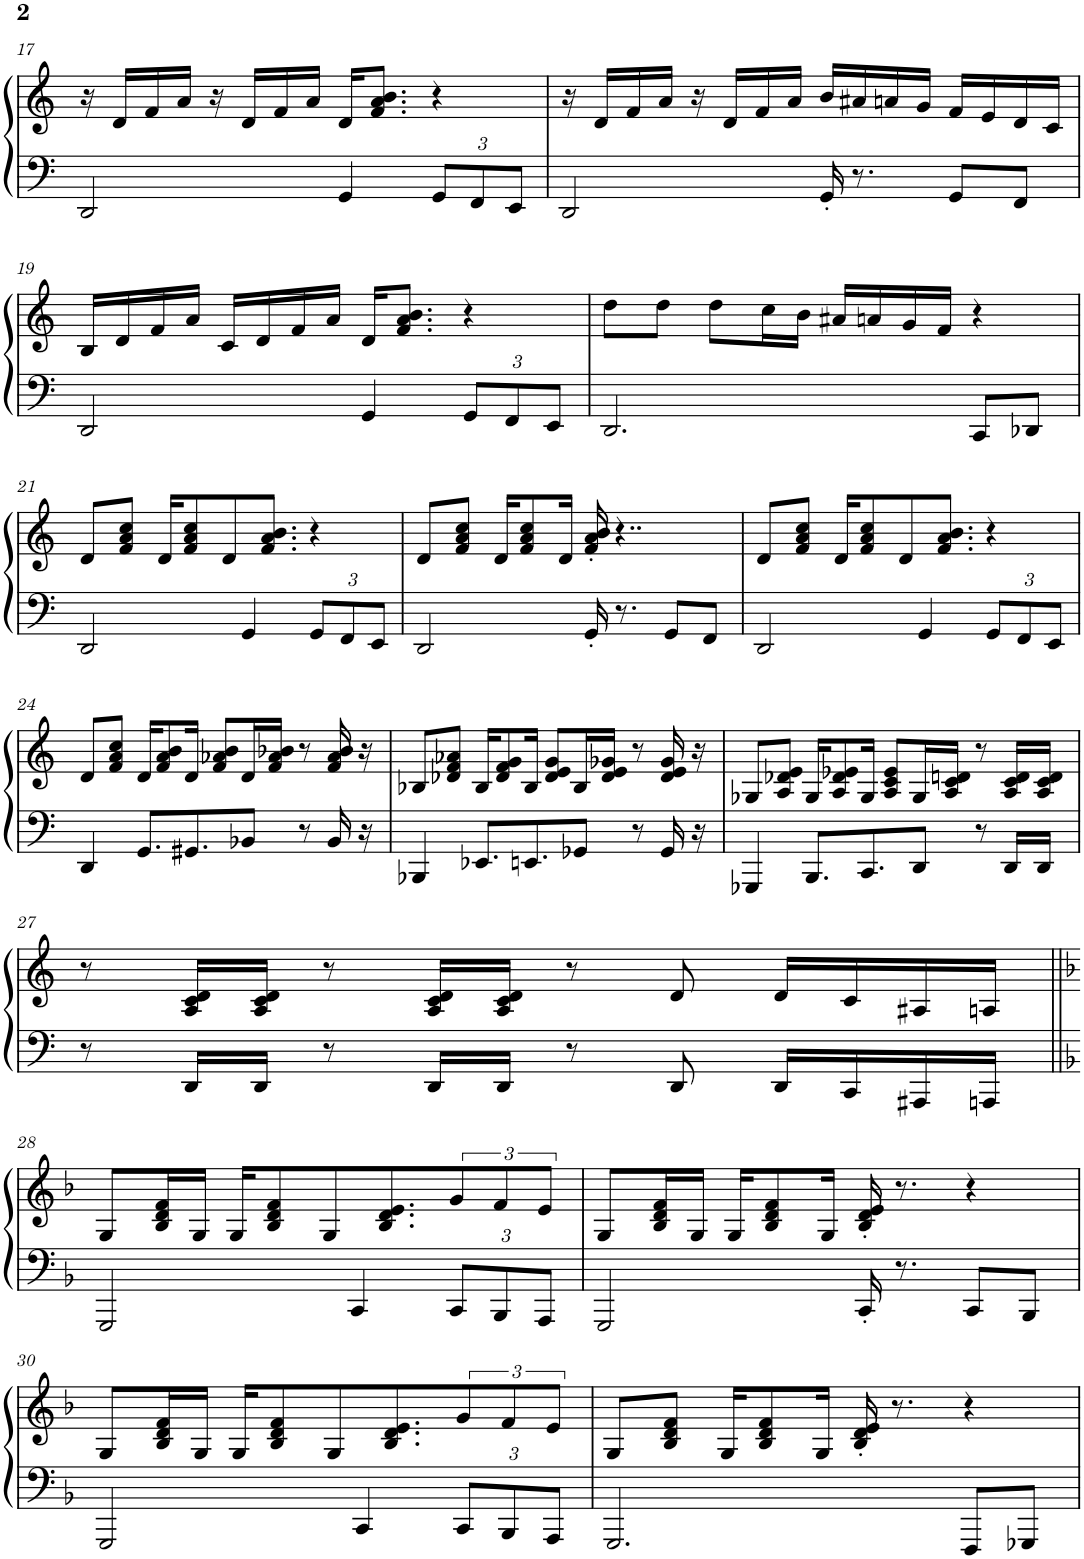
**kern	**kern
*part1	*part1
*staff2	*staff1
*I"Piano	*
*I'Pno.	*
!!LO:PB:g=z
*clefF4	*clefG2
*k[]	*k[]
*M4/4	*M4/4
=17	=17
2DD/	16r
.	16d/LL
.	16f/
.	16a/JJ
.	16r
.	16d/LL
.	16f/
.	16a/JJ
4GG/	16d/KL
.	8.f/ 8.a/ 8.b/J
*Xbrackettup	*
12GG/L	4r
12FF/	.
12EE/J	.
=18	=18
2DD/	16r
.	16d/LL
.	16f/
.	16a/JJ
.	16r
.	16d/LL
.	16f/
.	16a/JJ
16GG'/	16b/LL
8.r	16a#X/
.	16an/
.	16g/JJ
8GG/L	16f/LL
.	16e/
8FF/J	16d/
.	16c/JJ
!!LO:LB:g=z
=19	=19
2DD/	16B/LL
.	16d/
.	16f/
.	16a/JJ
.	16c/LL
.	16d/
.	16f/
.	16a/JJ
4GG/	16d/KL
.	8.f/ 8.a/ 8.b/J
12GG/L	4r
12FF/	.
12EE/J	.
=20	=20
2.DD/	8dd\L
.	8dd\J
.	8dd\L
.	16cc\L
.	16b\JJ
.	16a#X/LL
.	16an/
.	16g/
.	16f/JJ
8CC/L	4r
8DD-X/J	.
!!LO:LB:g=z
=21	=21
2DD/	8d/L
.	8f/ 8a/ 8cc/J
.	16d/KL
.	8f/ 8a/ 8cc/
.	8d/
4GG/	.
.	8.f/ 8.a/ 8.b/J
12GG/L	4r
12FF/	.
12EE/J	.
=22	=22
2DD/	8d/L
.	8f/ 8a/ 8cc/J
.	16d/KL
.	8f/ 8a/ 8cc/
.	16d/Jk
16GG'/	16f/' 16a/' 16b/'
8.r	4..r
8GG/L	.
8FF/J	.
=23	=23
2DD/	8d/L
.	8f/ 8a/ 8cc/J
.	16d/KL
.	8f/ 8a/ 8cc/
.	8d/
4GG/	.
.	8.f/ 8.a/ 8.b/J
12GG/L	4r
12FF/	.
12EE/J	.
!!LO:LB:g=z
=24	=24
4DD/	8d/L
.	8f/ 8a/ 8cc/J
8.GG/L	16d/KL
.	8f/ 8a/ 8b/
8.GG#X/	16d/Jk
.	8f/ 8a-X/ 8b/L
8BB-X/J	16d/L
.	16f/ 16a-/ 16b-X/JJ
8r	8r
16BB-/	16f/ 16a-/ 16b-/
16r	16r
=25	=25
4BBB-X/	8B-X/L
.	8d-X/ 8f/ 8a-X/J
8.EE-X/L	16B-/KL
.	8d-/ 8f/ 8g/
8.EEn/	16B-/Jk
.	8d-/ 8e/ 8g/L
8GG-X/J	16B-/L
.	16d-/ 16e/ 16g-X/JJ
8r	8r
16GG-/	16d-/ 16e/ 16g-/
16r	16r
=26	=26
4GGG-X/	8G-X/L
.	8A/ 8d-X/ 8e/J
8.BBB/L	16G-/KL
.	8A/ 8d-/ 8e-X/
8.CC/	16G-/Jk
.	8A/ 8c/ 8e-/L
8DD/J	16G-/L
.	16A/ 16c/ 16dn/JJ
8r	8r
16DD/LL	16A/ 16c/ 16d/LL
16DD/JJ	16A/ 16c/ 16d/JJ
!!LO:LB:g=z
=27	=27
8r	8r
16DD/LL	16A/ 16c/ 16d/LL
16DD/JJ	16A/ 16c/ 16d/JJ
8r	8r
16DD/LL	16A/ 16c/ 16d/LL
16DD/JJ	16A/ 16c/ 16d/JJ
8r	8r
8DD/	8d/
16DD/LL	16d/LL
16CC/	16c/
16AAA#X/	16A#X/
16AAAn/JJ	16An/JJ
!!LO:LB:g=z
=28||	=28||
*k[b-]	*k[b-]
2GGG/	8G/L
.	16B-/ 16d/ 16f/L
.	16G/JJ
.	16G/KL
.	8B-/ 8d/ 8f/
.	8G/
4CC/	.
.	8.B-/ 8.d/ 8.e/
12CC/L	12g/
12BBB-/	12f/
12AAA/J	12e/J
=29	=29
2GGG/	8G/L
.	16B-/ 16d/ 16f/L
.	16G/JJ
.	16G/KL
.	8B-/ 8d/ 8f/
.	16G/Jk
16CC'/	16B-/' 16d/' 16e/'
8.r	8.r
8CC/L	4r
8BBB-/J	.
!!LO:LB:g=z
=30	=30
2GGG/	8G/L
.	16B-/ 16d/ 16f/L
.	16G/JJ
.	16G/KL
.	8B-/ 8d/ 8f/
.	8G/
4CC/	.
.	8.B-/ 8.d/ 8.e/
12CC/L	12g/
12BBB-/	12f/
12AAA/J	12e/J
=31	=31
2.GGG/	8G/L
.	8B-/ 8d/ 8f/J
.	16G/KL
.	8B-/ 8d/ 8f/
.	16G/Jk
.	16B-/' 16d/' 16e/'
.	8.r
8FFF/L	4r
8GGG-X/J	.
=	=
*-	*-
